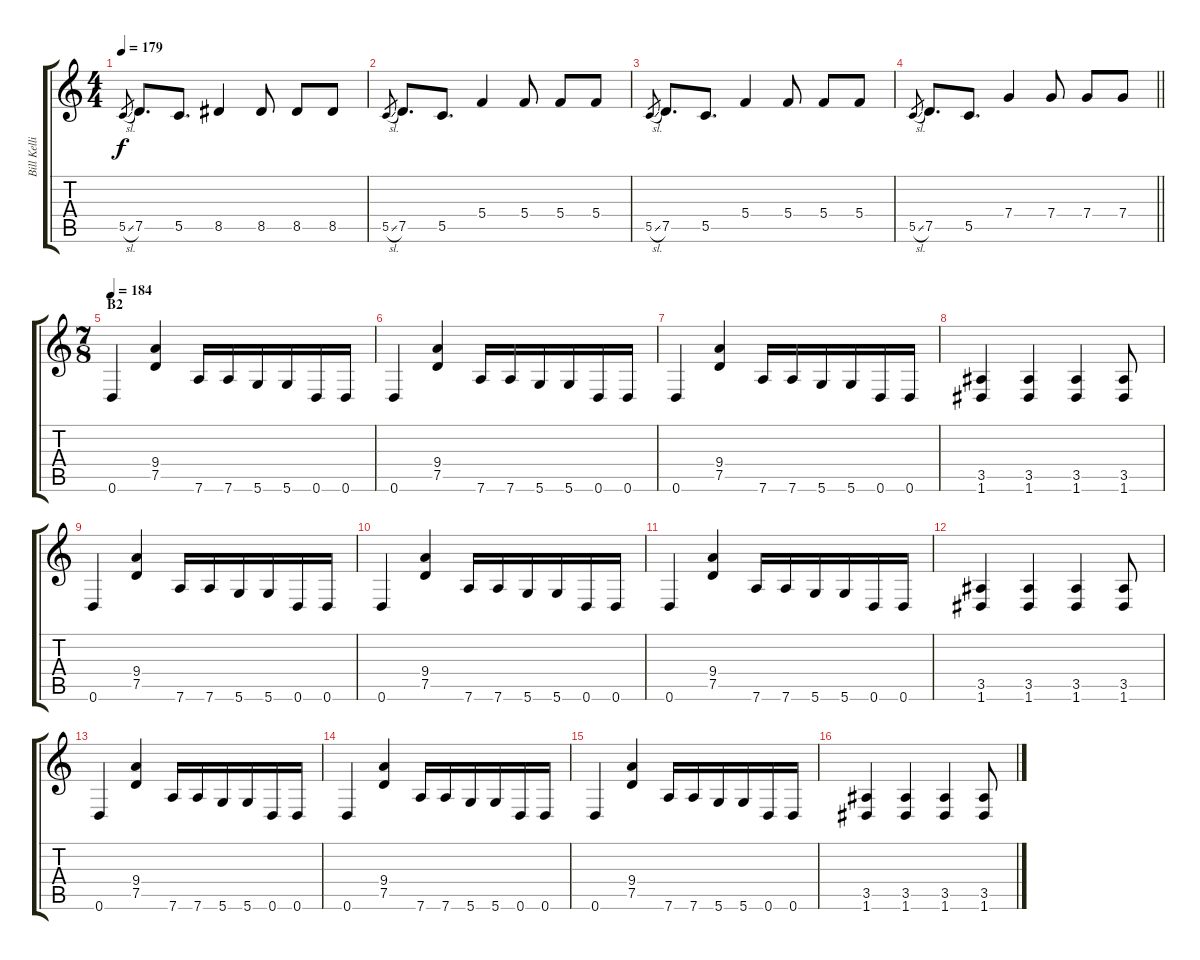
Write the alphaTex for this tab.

\track ("Bill Kelliher" "Bill Kelli") {instrument distortionguitar}
\staff {score tabs}
\tuning (D4 A3 F3 C3 G2 D2) {hide}
\ts (4 4)
\tempo 179
\clef g2
\ks c
5.5{sl}.8{gr dy f} 7.5.8{d} 5.5.8{d} 8.5.4 8.5.8 8.5.8 8.5.8 |
5.5{sl}.8{gr} 7.5.8{d} 5.5.8{d} 5.4.4 5.4.8 5.4.8 5.4.8 |
5.5{sl}.8{gr} 7.5.8{d} 5.5.8{d} 5.4.4 5.4.8 5.4.8 5.4.8 |
\barLineRight lightlight
5.5{sl}.8{gr} 7.5.8{d} 5.5.8{d} 7.4.4 7.4.8 7.4.8 7.4.8 |
\ts (7 8)
\section ("" "B2")
\tempo 184
0.6.4 (9.4 7.5).4 7.6.16 7.6.16 5.6.16 5.6.16 0.6.16 0.6.16 |
0.6.4 (9.4 7.5).4 7.6.16 7.6.16 5.6.16 5.6.16 0.6.16 0.6.16 |
0.6.4 (9.4 7.5).4 7.6.16 7.6.16 5.6.16 5.6.16 0.6.16 0.6.16 |
(3.5 1.6).4 (3.5 1.6).4 (3.5 1.6).4 (3.5 1.6).8 |
0.6.4 (9.4 7.5).4 7.6.16 7.6.16 5.6.16 5.6.16 0.6.16 0.6.16 |
0.6.4 (9.4 7.5).4 7.6.16 7.6.16 5.6.16 5.6.16 0.6.16 0.6.16 |
0.6.4 (9.4 7.5).4 7.6.16 7.6.16 5.6.16 5.6.16 0.6.16 0.6.16 |
(3.5 1.6).4 (3.5 1.6).4 (3.5 1.6).4 (3.5 1.6).8 |
0.6.4 (9.4 7.5).4 7.6.16 7.6.16 5.6.16 5.6.16 0.6.16 0.6.16 |
0.6.4 (9.4 7.5).4 7.6.16 7.6.16 5.6.16 5.6.16 0.6.16 0.6.16 |
0.6.4 (9.4 7.5).4 7.6.16 7.6.16 5.6.16 5.6.16 0.6.16 0.6.16 |
(3.5 1.6).4 (3.5 1.6).4 (3.5 1.6).4 (3.5 1.6).8
